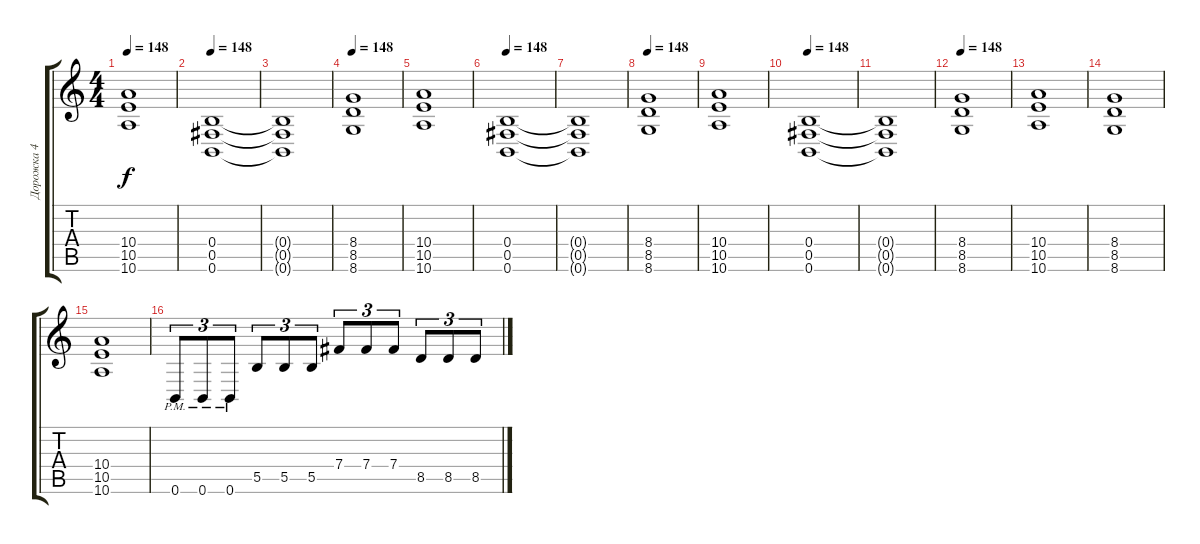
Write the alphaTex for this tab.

\track ("Дорожка 4" "Дорожка 4") {instrument distortionguitar}
\staff {score tabs}
\tuning (Db4 Ab3 E3 B2 Gb2 B1) {hide}
\ts (4 4)
\tempo 148
\clef g2
\ks c
(10.4 10.5 10.6).1{dy f} |
\tempo 148
(0.4 0.5 0.6).1 |
(0.4{t} 0.5{t} 0.6{t}).1 |
\tempo 148
(8.4 8.5 8.6).1 |
(10.4 10.5 10.6).1 |
\tempo 148
(0.4 0.5 0.6).1 |
(0.4{t} 0.5{t} 0.6{t}).1 |
\tempo 148
(8.4 8.5 8.6).1 |
(10.4 10.5 10.6).1 |
\tempo 148
(0.4 0.5 0.6).1 |
(0.4{t} 0.5{t} 0.6{t}).1 |
\tempo 148
(8.4 8.5 8.6).1 |
(10.4 10.5 10.6).1 |
(8.4 8.5 8.6).1 |
(10.4 10.5 10.6).1 |
0.6{pm}.8{tu (3 2)} 0.6{pm}.8{tu (3 2)} 0.6{pm}.8{tu (3 2)} 5.5.8{tu (3 2)} 5.5.8{tu (3 2)} 5.5.8{tu (3 2)} 7.4.8{tu (3 2)} 7.4.8{tu (3 2)} 7.4.8{tu (3 2)} 8.5.8{tu (3 2)} 8.5.8{tu (3 2)} 8.5.8{tu (3 2)}
